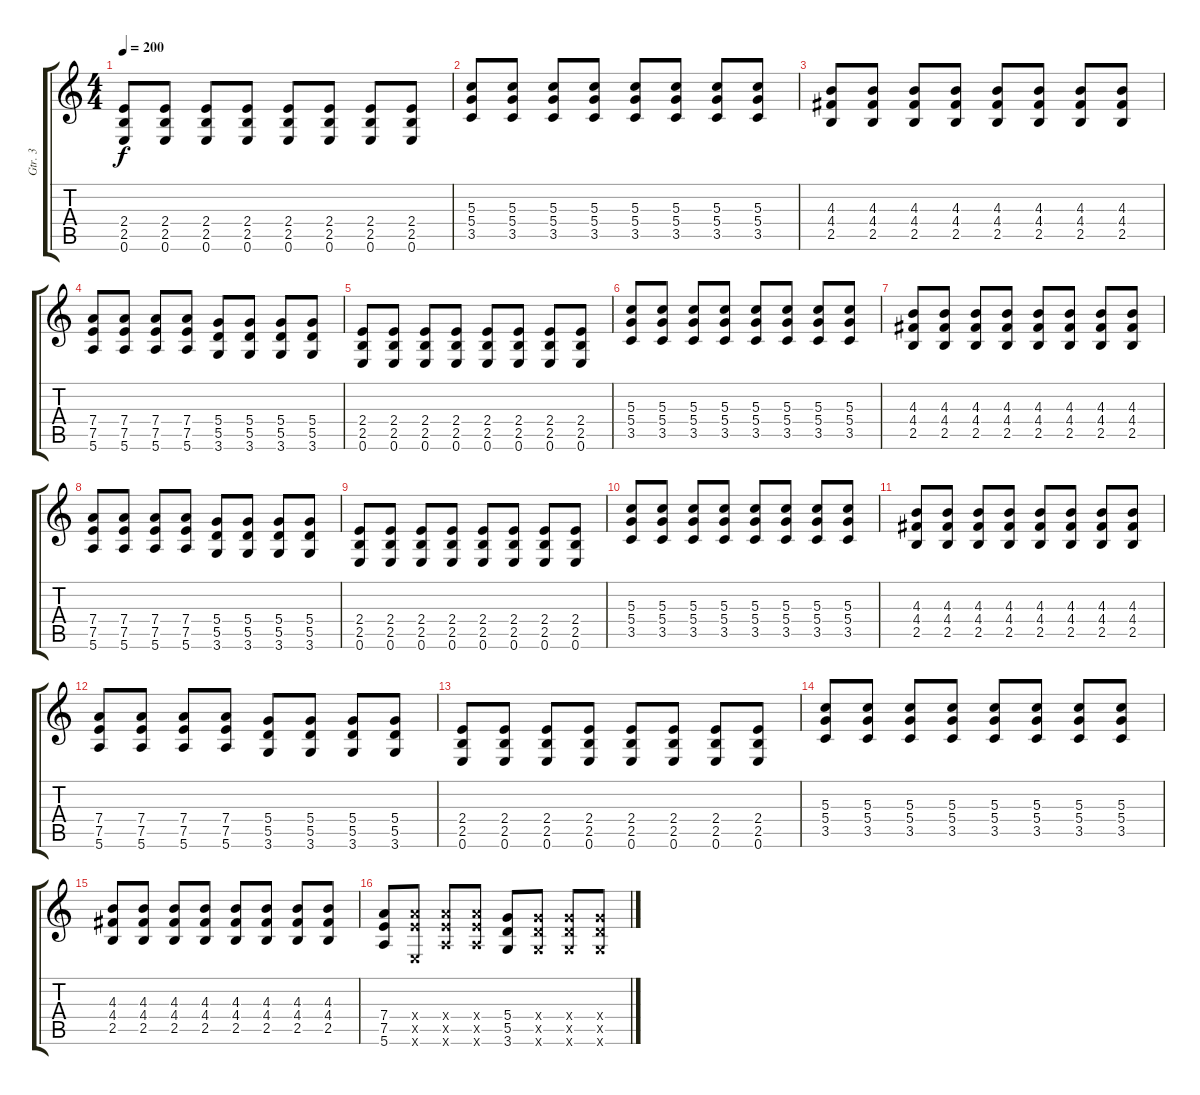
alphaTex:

\track ("Gtr. 3" "Gtr. 3") {instrument distortionguitar}
\staff {score tabs}
\tuning (E4 B3 G3 D3 A2 E2) {hide}
\ts (4 4)
\tempo 200
\clef g2
\ks c
(2.4 2.5 0.6).8{dy f} (2.4 2.5 0.6).8 (2.4 2.5 0.6).8 (2.4 2.5 0.6).8 (2.4 2.5 0.6).8 (2.4 2.5 0.6).8 (2.4 2.5 0.6).8 (2.4 2.5 0.6).8 |
(5.3 5.4 3.5).8 (5.3 5.4 3.5).8 (5.3 5.4 3.5).8 (5.3 5.4 3.5).8 (5.3 5.4 3.5).8 (5.3 5.4 3.5).8 (5.3 5.4 3.5).8 (5.3 5.4 3.5).8 |
(4.3 4.4 2.5).8 (4.3 4.4 2.5).8 (4.3 4.4 2.5).8 (4.3 4.4 2.5).8 (4.3 4.4 2.5).8 (4.3 4.4 2.5).8 (4.3 4.4 2.5).8 (4.3 4.4 2.5).8 |
(7.4 7.5 5.6).8 (7.4 7.5 5.6).8 (7.4 7.5 5.6).8 (7.4 7.5 5.6).8 (5.4 5.5 3.6).8 (5.4 5.5 3.6).8 (5.4 5.5 3.6).8 (5.4 5.5 3.6).8 |
(2.4 2.5 0.6).8 (2.4 2.5 0.6).8 (2.4 2.5 0.6).8 (2.4 2.5 0.6).8 (2.4 2.5 0.6).8 (2.4 2.5 0.6).8 (2.4 2.5 0.6).8 (2.4 2.5 0.6).8 |
(5.3 5.4 3.5).8 (5.3 5.4 3.5).8 (5.3 5.4 3.5).8 (5.3 5.4 3.5).8 (5.3 5.4 3.5).8 (5.3 5.4 3.5).8 (5.3 5.4 3.5).8 (5.3 5.4 3.5).8 |
(4.3 4.4 2.5).8 (4.3 4.4 2.5).8 (4.3 4.4 2.5).8 (4.3 4.4 2.5).8 (4.3 4.4 2.5).8 (4.3 4.4 2.5).8 (4.3 4.4 2.5).8 (4.3 4.4 2.5).8 |
(7.4 7.5 5.6).8 (7.4 7.5 5.6).8 (7.4 7.5 5.6).8 (7.4 7.5 5.6).8 (5.4 5.5 3.6).8 (5.4 5.5 3.6).8 (5.4 5.5 3.6).8 (5.4 5.5 3.6).8 |
(2.4 2.5 0.6).8 (2.4 2.5 0.6).8 (2.4 2.5 0.6).8 (2.4 2.5 0.6).8 (2.4 2.5 0.6).8 (2.4 2.5 0.6).8 (2.4 2.5 0.6).8 (2.4 2.5 0.6).8 |
(5.3 5.4 3.5).8 (5.3 5.4 3.5).8 (5.3 5.4 3.5).8 (5.3 5.4 3.5).8 (5.3 5.4 3.5).8 (5.3 5.4 3.5).8 (5.3 5.4 3.5).8 (5.3 5.4 3.5).8 |
(4.3 4.4 2.5).8 (4.3 4.4 2.5).8 (4.3 4.4 2.5).8 (4.3 4.4 2.5).8 (4.3 4.4 2.5).8 (4.3 4.4 2.5).8 (4.3 4.4 2.5).8 (4.3 4.4 2.5).8 |
(7.4 7.5 5.6).8 (7.4 7.5 5.6).8 (7.4 7.5 5.6).8 (7.4 7.5 5.6).8 (5.4 5.5 3.6).8 (5.4 5.5 3.6).8 (5.4 5.5 3.6).8 (5.4 5.5 3.6).8 |
(2.4 2.5 0.6).8 (2.4 2.5 0.6).8 (2.4 2.5 0.6).8 (2.4 2.5 0.6).8 (2.4 2.5 0.6).8 (2.4 2.5 0.6).8 (2.4 2.5 0.6).8 (2.4 2.5 0.6).8 |
(5.3 5.4 3.5).8 (5.3 5.4 3.5).8 (5.3 5.4 3.5).8 (5.3 5.4 3.5).8 (5.3 5.4 3.5).8 (5.3 5.4 3.5).8 (5.3 5.4 3.5).8 (5.3 5.4 3.5).8 |
(4.3 4.4 2.5).8 (4.3 4.4 2.5).8 (4.3 4.4 2.5).8 (4.3 4.4 2.5).8 (4.3 4.4 2.5).8 (4.3 4.4 2.5).8 (4.3 4.4 2.5).8 (4.3 4.4 2.5).8 |
(7.4 7.5 5.6).8 (7.4{x} 7.5{x} 0.6{x}).8 (7.4{x} 7.5{x} 5.6{x}).8 (7.4{x} 7.5{x} 5.6{x}).8 (5.4 5.5 3.6).8 (5.4{x} 5.5{x} 3.6{x}).8 (5.4{x} 5.5{x} 3.6{x}).8 (5.4{x} 5.5{x} 3.6{x}).8
